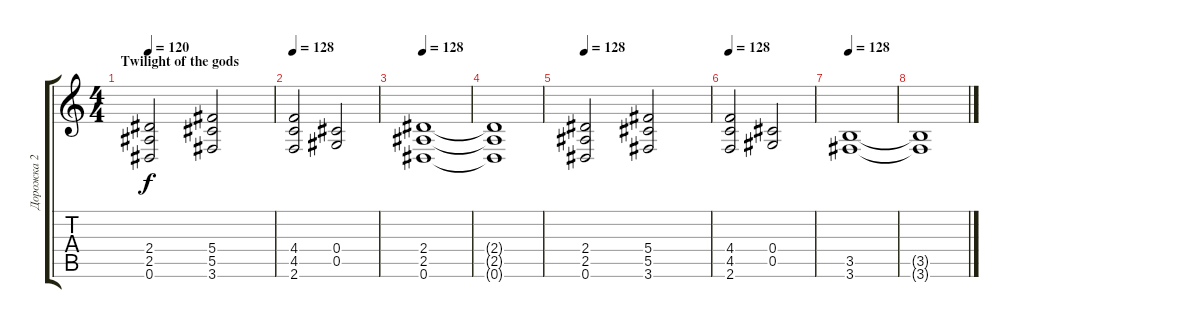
\track ("Дорожка 2" "Дорожка 2") {instrument distortionguitar}
\staff {score tabs}
\tuning (Eb4 Bb3 Gb3 Db3 Ab2 Eb2) {hide}
\ts (4 4)
\section ("" "Twilight of the gods")
\tempo 120
\tempo 128
\tempo 120
\clef g2
\ks c
(2.4 2.5 0.6).2{dy f instrument distortionguitar} (5.4 5.5 3.6).2 |
\tempo 128
(4.4 4.5 2.6).2 (0.4 0.5).2 |
\tempo 128
(2.4 2.5 0.6).1 |
(2.4{t} 2.5{t} 0.6{t}).1 |
\tempo 128
(2.4 2.5 0.6).2 (5.4 5.5 3.6).2 |
\tempo 128
(4.4 4.5 2.6).2 (0.4 0.5).2 |
\tempo 128
(3.5 3.6).1 |
(3.5{t} 3.6{t}).1
